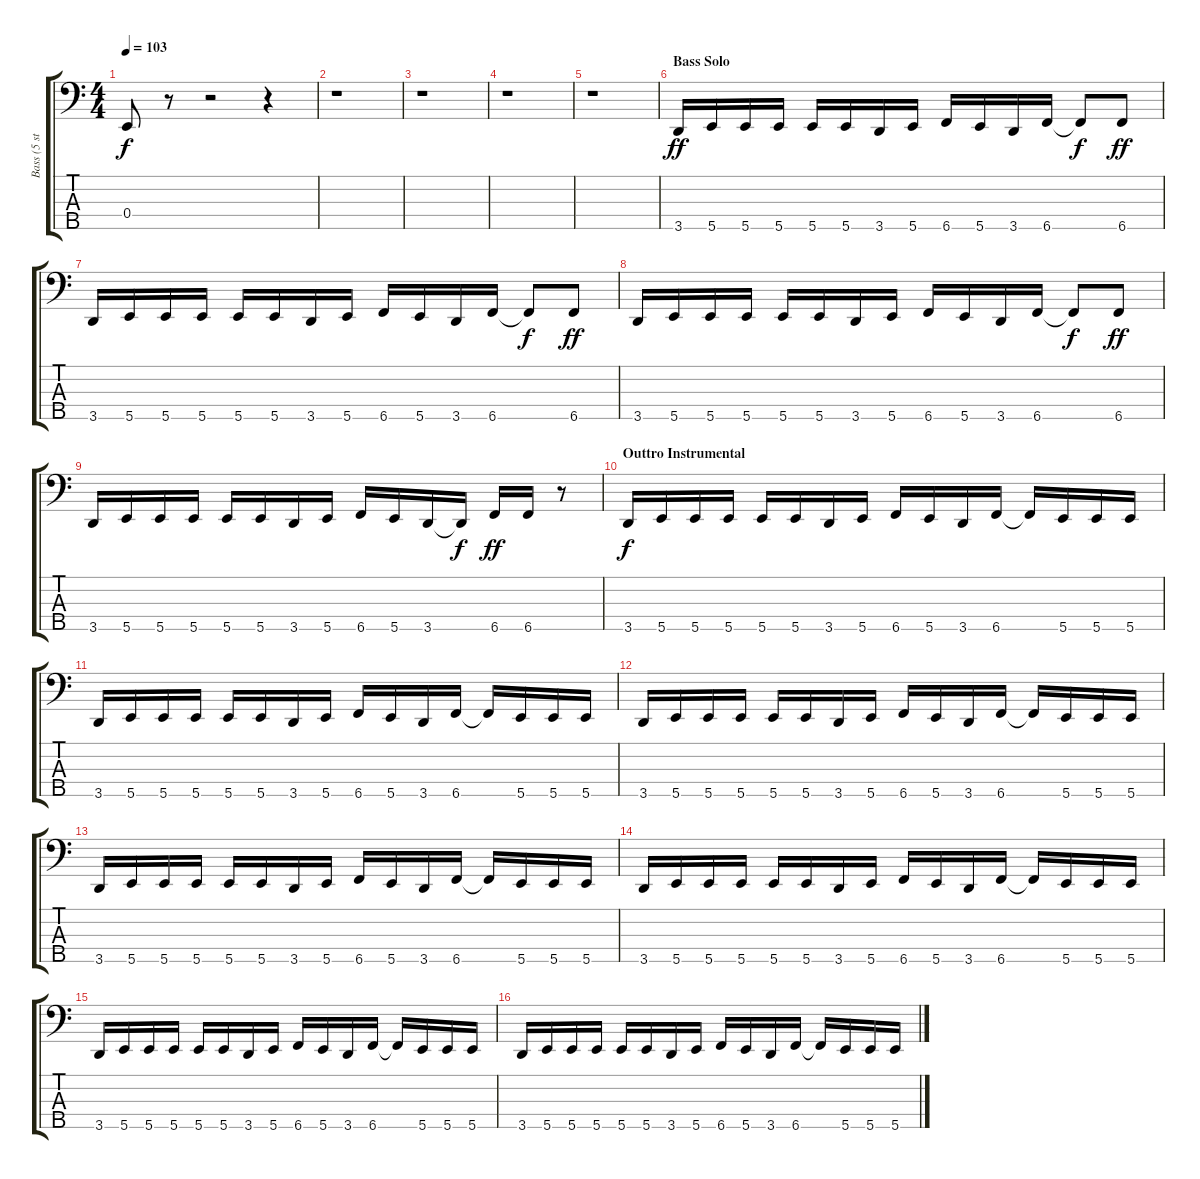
\track ("Bass (5 string)" "Bass (5 st") {instrument electricbasspick}
\staff {score tabs}
\tuning (G2 D2 A1 E1 B0) {hide}
\ts (4 4)
\tempo 103
\clef f4
\ks c
0.4.8{dy f} r.8 r.2 r.4 |
r.1 |
r.1 |
r.1 |
r.1 |
\section ("" "Bass Solo")
3.5.16{dy ff} 5.5.16 5.5.16 5.5.16 5.5.16 5.5.16 3.5.16 5.5.16 6.5.16 5.5.16 3.5.16 6.5.16 6.5{t}.8{dy f} 6.5.8{dy ff} |
3.5.16 5.5.16 5.5.16 5.5.16 5.5.16 5.5.16 3.5.16 5.5.16 6.5.16 5.5.16 3.5.16 6.5.16 6.5{t}.8{dy f} 6.5.8{dy ff} |
3.5.16 5.5.16 5.5.16 5.5.16 5.5.16 5.5.16 3.5.16 5.5.16 6.5.16 5.5.16 3.5.16 6.5.16 6.5{t}.8{dy f} 6.5.8{dy ff} |
3.5.16 5.5.16 5.5.16 5.5.16 5.5.16 5.5.16 3.5.16 5.5.16 6.5.16 5.5.16 3.5.16 3.5{t}.16{dy f} 6.5.16{dy ff} 6.5.16 r.8 |
\section ("" "Outtro Instrumental")
3.5.16{dy f} 5.5.16 5.5.16 5.5.16 5.5.16 5.5.16 3.5.16 5.5.16 6.5.16 5.5.16 3.5.16 6.5.16 6.5{t}.16 5.5.16 5.5.16 5.5.16 |
3.5.16 5.5.16 5.5.16 5.5.16 5.5.16 5.5.16 3.5.16 5.5.16 6.5.16 5.5.16 3.5.16 6.5.16 6.5{t}.16 5.5.16 5.5.16 5.5.16 |
3.5.16 5.5.16 5.5.16 5.5.16 5.5.16 5.5.16 3.5.16 5.5.16 6.5.16 5.5.16 3.5.16 6.5.16 6.5{t}.16 5.5.16 5.5.16 5.5.16 |
3.5.16 5.5.16 5.5.16 5.5.16 5.5.16 5.5.16 3.5.16 5.5.16 6.5.16 5.5.16 3.5.16 6.5.16 6.5{t}.16 5.5.16 5.5.16 5.5.16 |
3.5.16 5.5.16 5.5.16 5.5.16 5.5.16 5.5.16 3.5.16 5.5.16 6.5.16 5.5.16 3.5.16 6.5.16 6.5{t}.16 5.5.16 5.5.16 5.5.16 |
3.5.16 5.5.16 5.5.16 5.5.16 5.5.16 5.5.16 3.5.16 5.5.16 6.5.16 5.5.16 3.5.16 6.5.16 6.5{t}.16 5.5.16 5.5.16 5.5.16 |
3.5.16 5.5.16 5.5.16 5.5.16 5.5.16 5.5.16 3.5.16 5.5.16 6.5.16 5.5.16 3.5.16 6.5.16 6.5{t}.16 5.5.16 5.5.16 5.5.16
